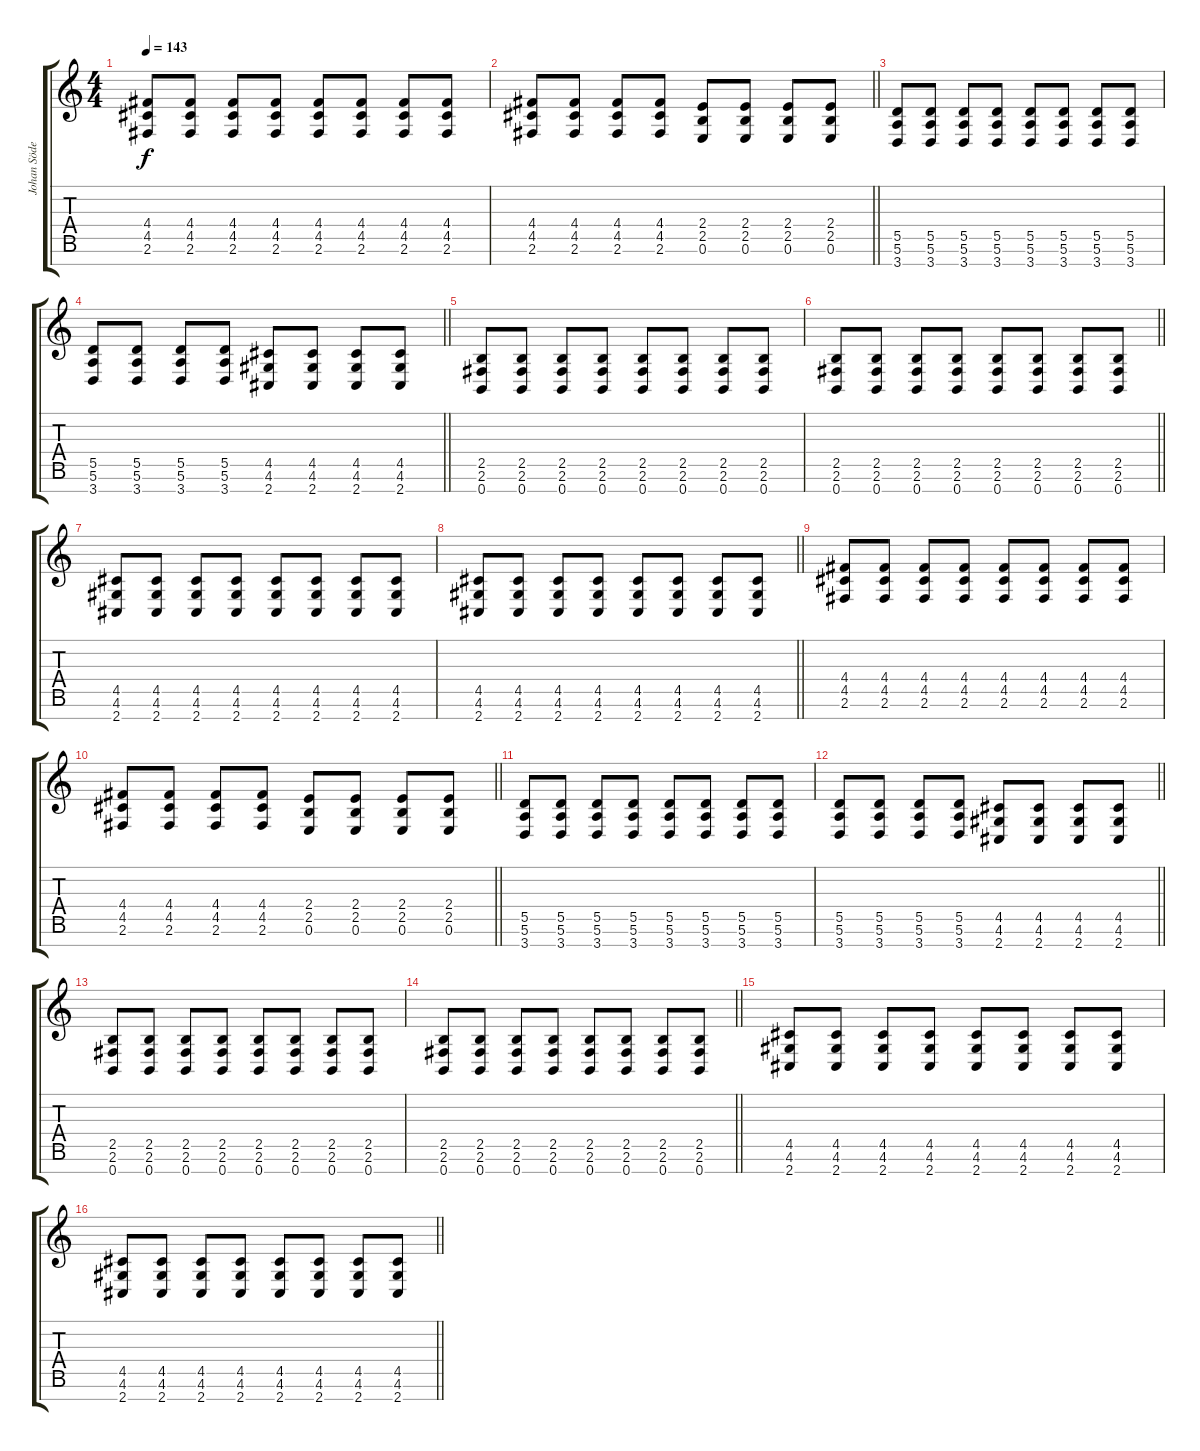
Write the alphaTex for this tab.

\track ("Johan Söderberg" "Johan Söde") {instrument overdrivenguitar}
\staff {score tabs}
\tuning (E4 B3 Gb3 D3 A2 E2 B1) {hide}
\ts (4 4)
\tempo 143
\clef g2
\ks c
(4.4 4.5 2.6).8{dy f} (4.4 4.5 2.6).8 (4.4 4.5 2.6).8 (4.4 4.5 2.6).8 (4.4 4.5 2.6).8 (4.4 4.5 2.6).8 (4.4 4.5 2.6).8 (4.4 4.5 2.6).8 |
\barLineRight lightlight
(4.4 4.5 2.6).8 (4.4 4.5 2.6).8 (4.4 4.5 2.6).8 (4.4 4.5 2.6).8 (2.4 2.5 0.6).8 (2.4 2.5 0.6).8 (2.4 2.5 0.6).8 (2.4 2.5 0.6).8 |
(5.5 5.6 3.7).8 (5.5 5.6 3.7).8 (5.5 5.6 3.7).8 (5.5 5.6 3.7).8 (5.5 5.6 3.7).8 (5.5 5.6 3.7).8 (5.5 5.6 3.7).8 (5.5 5.6 3.7).8 |
\barLineRight lightlight
(5.5 5.6 3.7).8 (5.5 5.6 3.7).8 (5.5 5.6 3.7).8 (5.5 5.6 3.7).8 (4.5 4.6 2.7).8 (4.5 4.6 2.7).8 (4.5 4.6 2.7).8 (4.5 4.6 2.7).8 |
(2.5 2.6 0.7).8 (2.5 2.6 0.7).8 (2.5 2.6 0.7).8 (2.5 2.6 0.7).8 (2.5 2.6 0.7).8 (2.5 2.6 0.7).8 (2.5 2.6 0.7).8 (2.5 2.6 0.7).8 |
\barLineRight lightlight
(2.5 2.6 0.7).8 (2.5 2.6 0.7).8 (2.5 2.6 0.7).8 (2.5 2.6 0.7).8 (2.5 2.6 0.7).8 (2.5 2.6 0.7).8 (2.5 2.6 0.7).8 (2.5 2.6 0.7).8 |
(4.5 4.6 2.7).8 (4.5 4.6 2.7).8 (4.5 4.6 2.7).8 (4.5 4.6 2.7).8 (4.5 4.6 2.7).8 (4.5 4.6 2.7).8 (4.5 4.6 2.7).8 (4.5 4.6 2.7).8 |
\barLineRight lightlight
(4.5 4.6 2.7).8 (4.5 4.6 2.7).8 (4.5 4.6 2.7).8 (4.5 4.6 2.7).8 (4.5 4.6 2.7).8 (4.5 4.6 2.7).8 (4.5 4.6 2.7).8 (4.5 4.6 2.7).8 |
(4.4 4.5 2.6).8 (4.4 4.5 2.6).8 (4.4 4.5 2.6).8 (4.4 4.5 2.6).8 (4.4 4.5 2.6).8 (4.4 4.5 2.6).8 (4.4 4.5 2.6).8 (4.4 4.5 2.6).8 |
\barLineRight lightlight
(4.4 4.5 2.6).8 (4.4 4.5 2.6).8 (4.4 4.5 2.6).8 (4.4 4.5 2.6).8 (2.4 2.5 0.6).8 (2.4 2.5 0.6).8 (2.4 2.5 0.6).8 (2.4 2.5 0.6).8 |
(5.5 5.6 3.7).8 (5.5 5.6 3.7).8 (5.5 5.6 3.7).8 (5.5 5.6 3.7).8 (5.5 5.6 3.7).8 (5.5 5.6 3.7).8 (5.5 5.6 3.7).8 (5.5 5.6 3.7).8 |
\barLineRight lightlight
(5.5 5.6 3.7).8 (5.5 5.6 3.7).8 (5.5 5.6 3.7).8 (5.5 5.6 3.7).8 (4.5 4.6 2.7).8 (4.5 4.6 2.7).8 (4.5 4.6 2.7).8 (4.5 4.6 2.7).8 |
(2.5 2.6 0.7).8 (2.5 2.6 0.7).8 (2.5 2.6 0.7).8 (2.5 2.6 0.7).8 (2.5 2.6 0.7).8 (2.5 2.6 0.7).8 (2.5 2.6 0.7).8 (2.5 2.6 0.7).8 |
\barLineRight lightlight
(2.5 2.6 0.7).8 (2.5 2.6 0.7).8 (2.5 2.6 0.7).8 (2.5 2.6 0.7).8 (2.5 2.6 0.7).8 (2.5 2.6 0.7).8 (2.5 2.6 0.7).8 (2.5 2.6 0.7).8 |
(4.5 4.6 2.7).8 (4.5 4.6 2.7).8 (4.5 4.6 2.7).8 (4.5 4.6 2.7).8 (4.5 4.6 2.7).8 (4.5 4.6 2.7).8 (4.5 4.6 2.7).8 (4.5 4.6 2.7).8 |
\barLineRight lightlight
(4.5 4.6 2.7).8 (4.5 4.6 2.7).8 (4.5 4.6 2.7).8 (4.5 4.6 2.7).8 (4.5 4.6 2.7).8 (4.5 4.6 2.7).8 (4.5 4.6 2.7).8 (4.5 4.6 2.7).8
